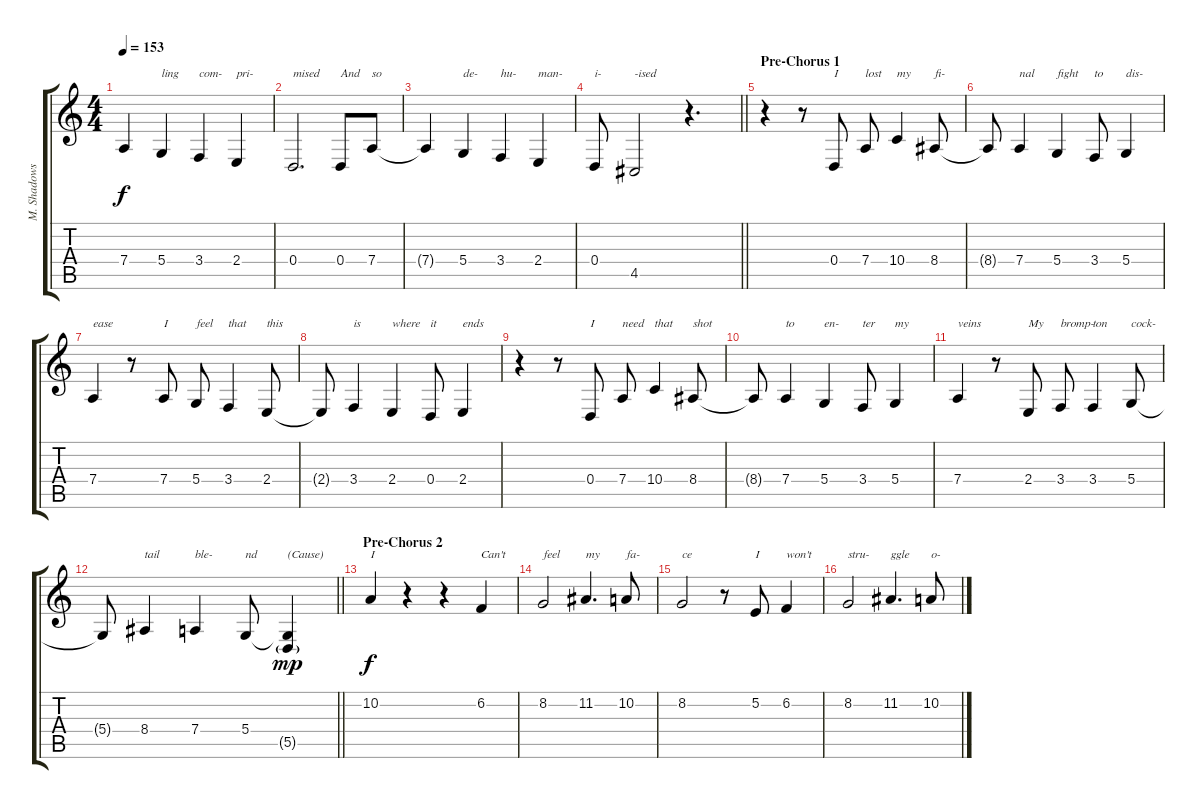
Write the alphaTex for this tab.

\track ("M. Shadows" "M. Shadows") {instrument clarinet}
\staff {score tabs}
\tuning (E4 B3 G3 D3 A2 D2) {hide}
\ts (4 4)
\tempo 153
\clef g2
\ks c
7.4{t}.4{dy f} 5.4.4{txt "ling"} 3.4.4{txt "com-"} 2.4.4{txt "pri-"} |
0.4.2{d txt "mised"} 0.4.8{txt "And"} 7.4.8{txt "so"} |
7.4{t}.4 5.4.4{txt "de-"} 3.4.4{txt "hu-"} 2.4.4{txt "man-"} |
\barLineRight lightlight
0.4.8{txt "i-"} 4.5.2{txt "-ised"} r.4{d} |
\section ("" "Pre-Chorus 1")
r.4 r.8 0.4.8{txt "I"} 7.4.8{txt "lost"} 10.4.4{txt "my"} 8.4.8{txt "fi-"} |
8.4{t}.8 7.4.4{txt "nal"} 5.4.4{txt "fight"} 3.4.8{txt "to"} 5.4.4{txt "dis-"} |
7.4.4{txt "ease"} r.8 7.4.8{txt "I"} 5.4.8{txt "feel"} 3.4.4{txt "that"} 2.4.8{txt "this"} |
2.4{t}.8 3.4.4{txt "is"} 2.4.4{txt "where"} 0.4.8{txt "it"} 2.4.4{txt "ends"} |
r.4 r.8 0.4.8{txt "I"} 7.4.8{txt "need"} 10.4.4{txt "that"} 8.4.8{txt "shot"} |
8.4{t}.8 7.4.4{txt "to"} 5.4.4{txt "en-"} 3.4.8{txt "ter"} 5.4.4{txt "my"} |
7.4.4{txt "veins"} r.8 2.4.8{txt "My"} 3.4.8{txt "bromp-"} 3.4.4{txt "ton"} 5.4.8{txt "cock-"} |
\barLineRight lightlight
5.4{t}.8 8.4.4{txt "tail"} 7.4.4{txt "ble-"} 5.4.8{txt "nd"} (5.4{t} 5.5{g}).4{txt "(Cause)" dy mp} |
\section ("" "Pre-Chorus 2")
10.2.4{txt "I" dy f} r.4 r.4 6.2.4{txt "Can't"} |
8.2.2{txt "feel"} 11.2.4{d txt "my"} 10.2.8{txt "fa-"} |
8.2.2{txt "ce"} r.8 5.2.8{txt "I"} 6.2.4{txt "won't"} |
8.2.2{txt "stru-"} 11.2.4{d txt "ggle"} 10.2.8{txt "o-"}
